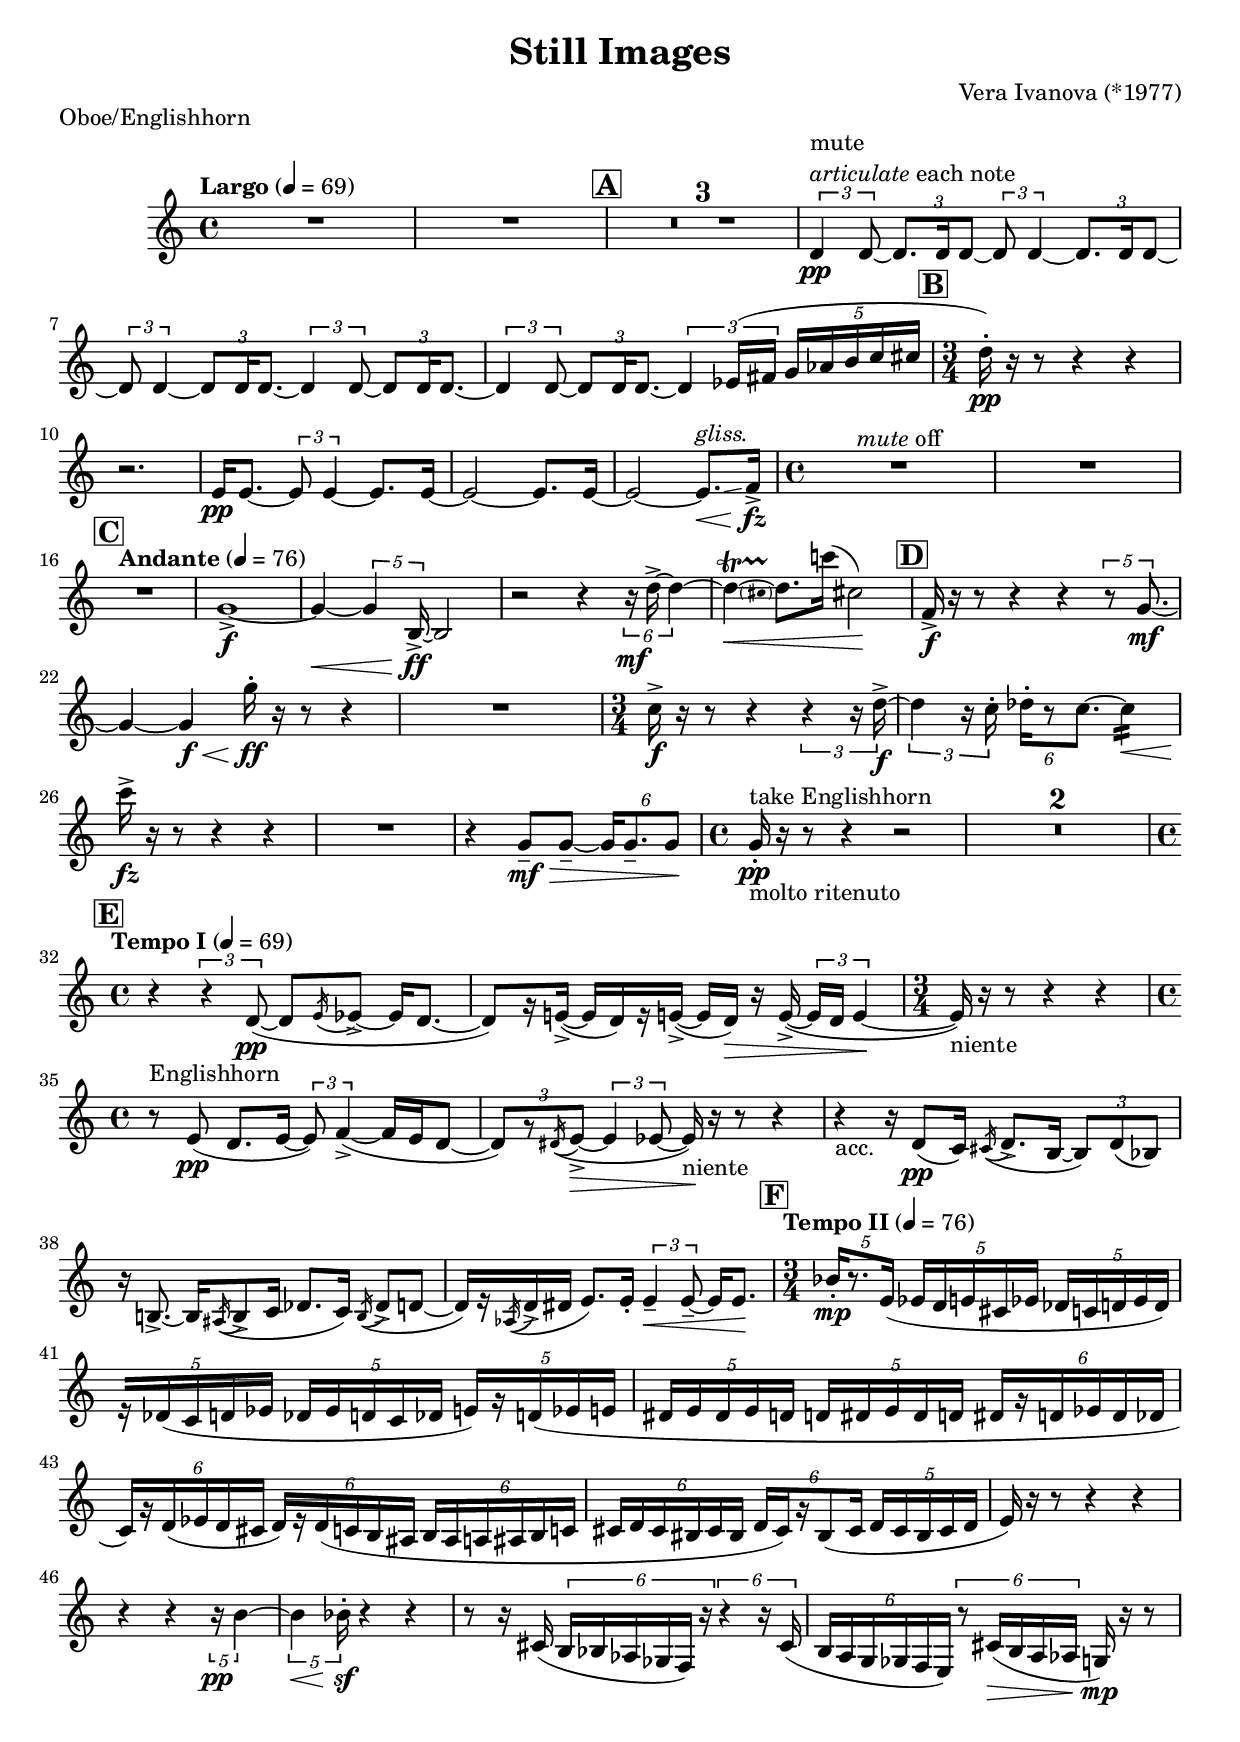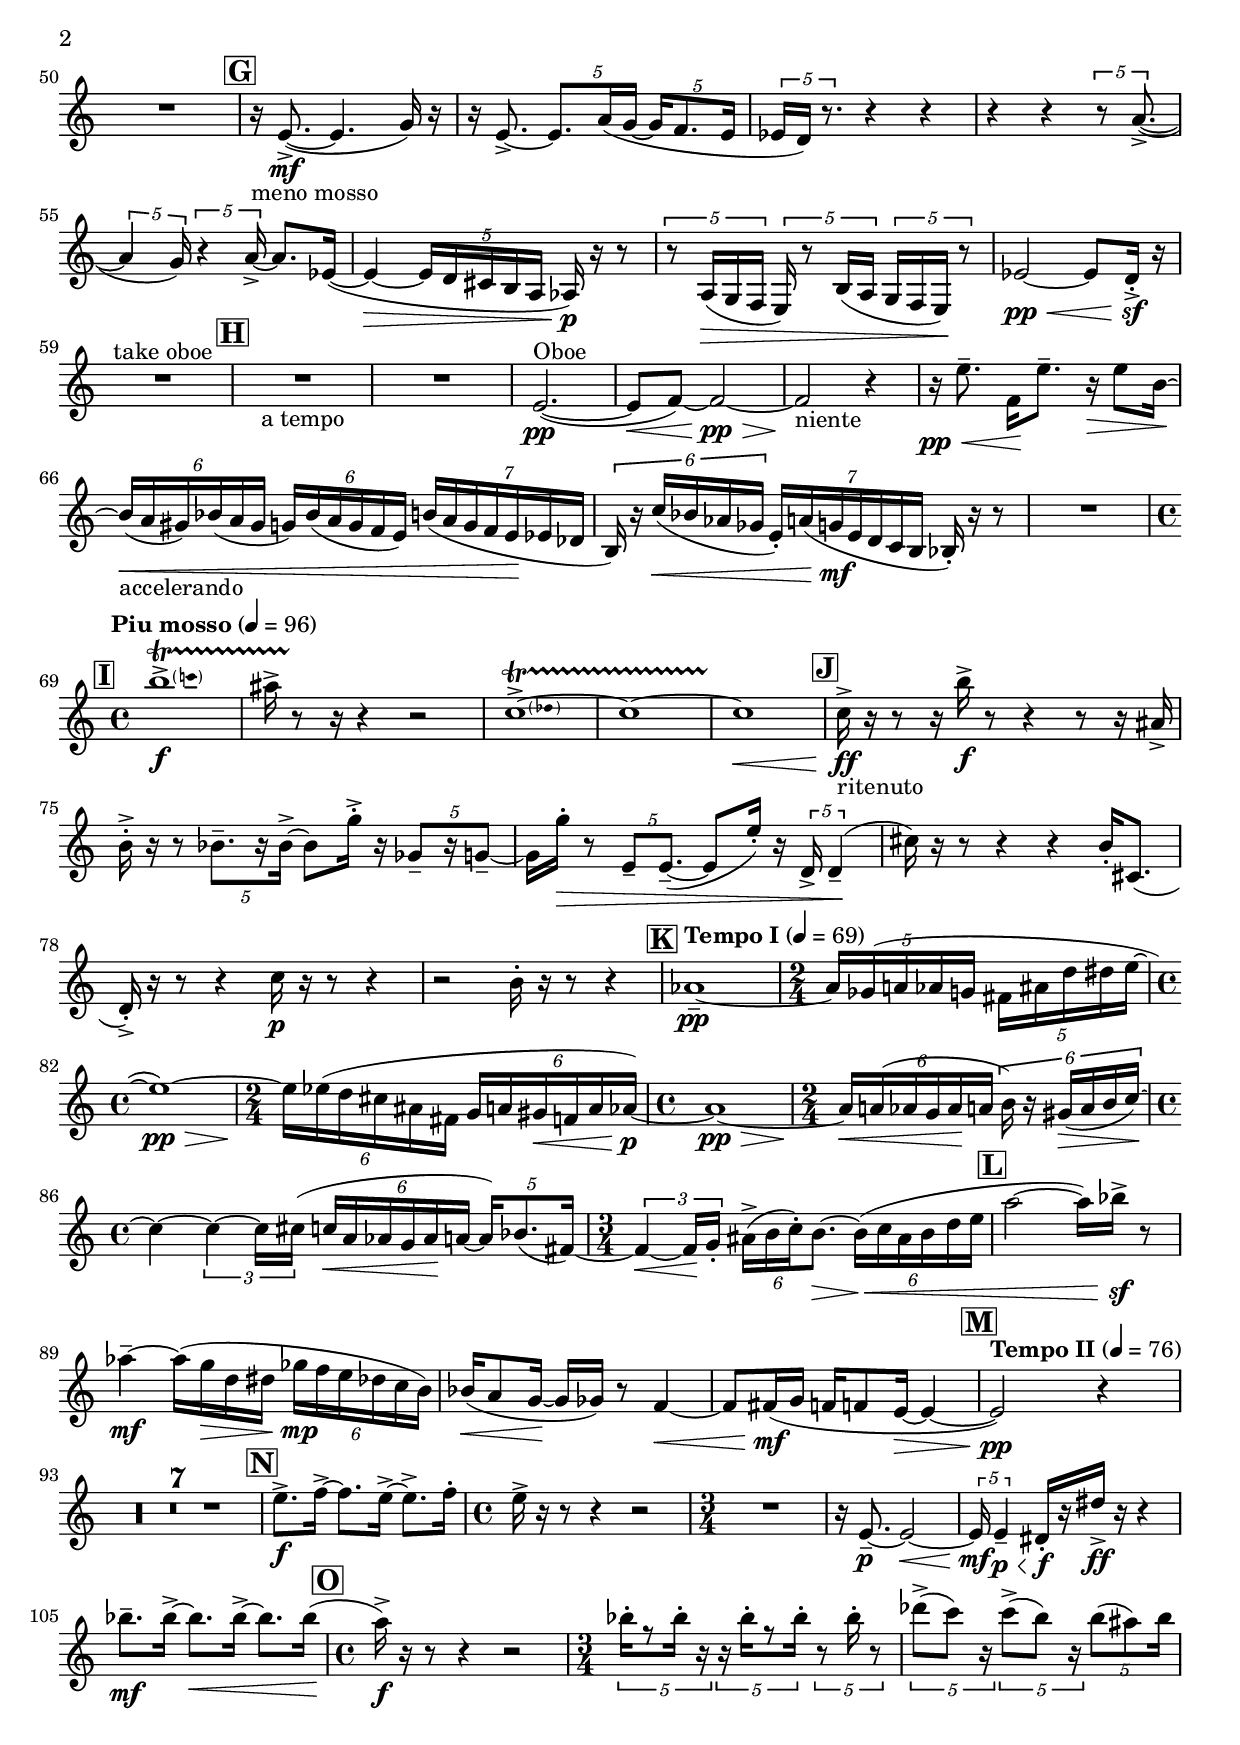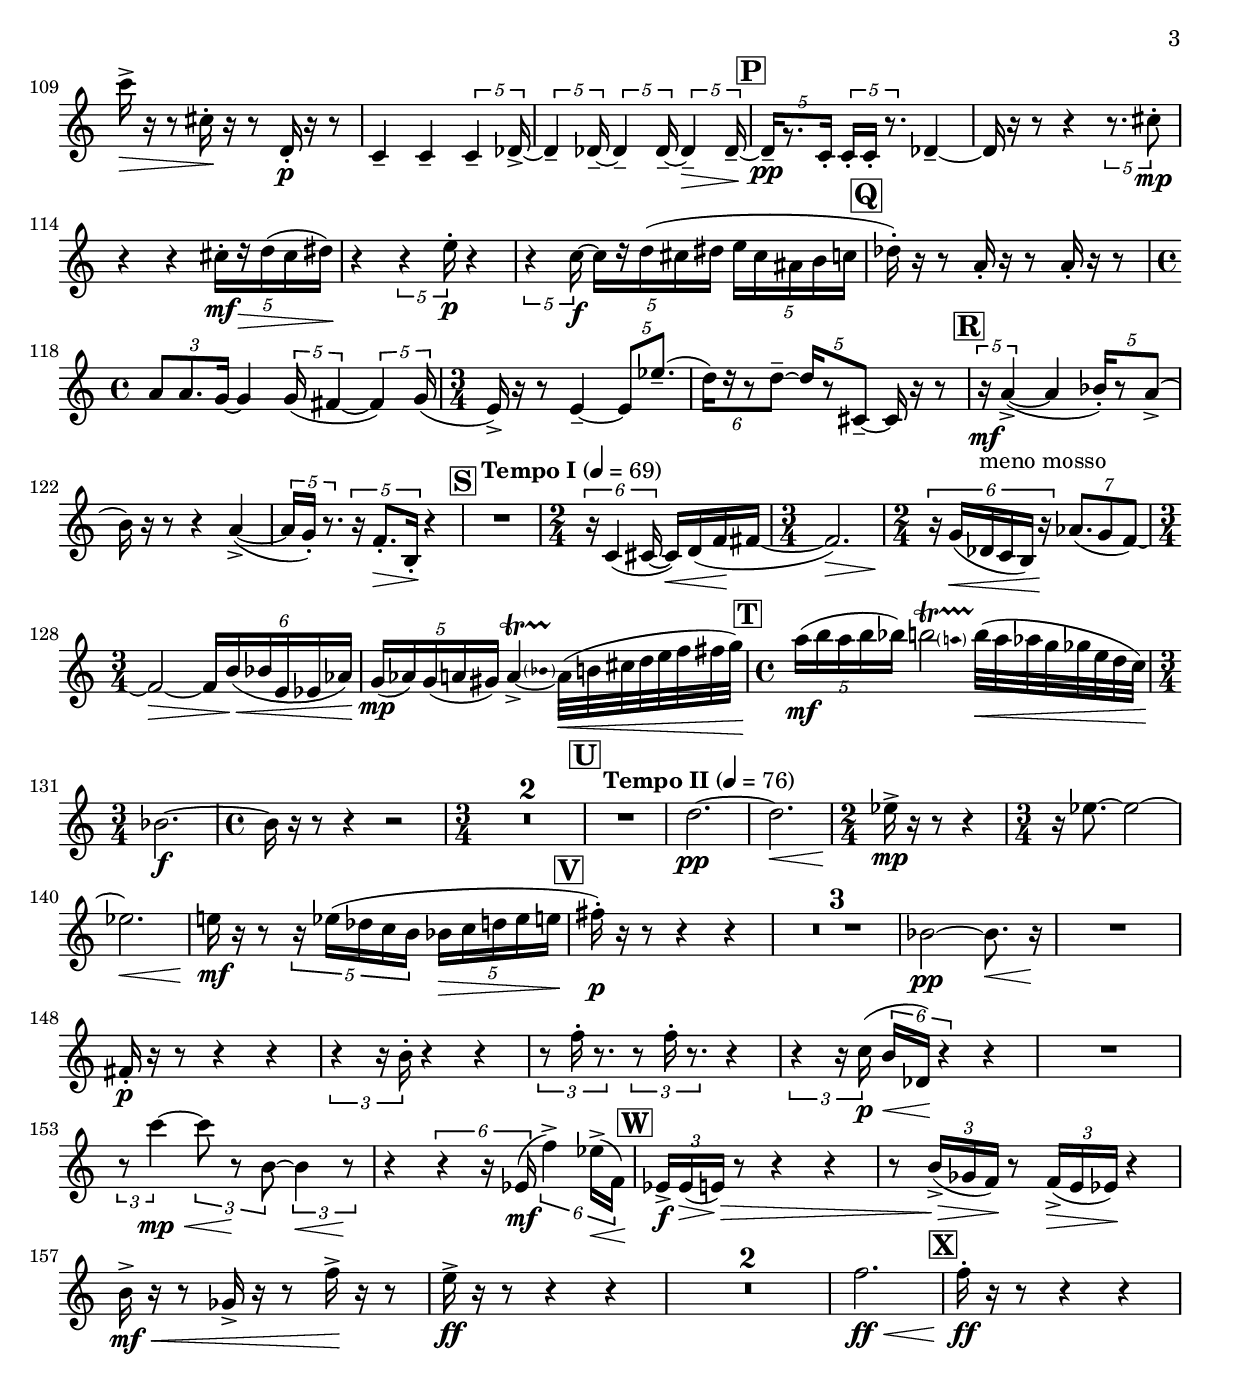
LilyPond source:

\language "english"
%{
Still Images, Vera Ivanova
Oboe and Englishhorn part 
===================

%}

num =
#(define-music-function (parser location musique) (ly:music?)
    #{ 
      \override Score.BarNumber.break-visibility = ##(#f #t #t)
      $musique 
      \revert Score.BarNumber.break-visibility 
    #})
  cornaco_one = \relative c' {
     \time 4/4  
    r4_"Englishhorn" \tuplet 3/2 { r4 d8~(\pp} d8 \acciaccatura e16 ef8~-> ef16 d8.~ | d8[) r16 e!16](->~e16[ d16) r16 e!16](->~e16 d16\>)  r16 e16(->~ \tuplet 3/2 {e16 d16 e4~\!} | 
     \time 3/4  
     e16)_"niente"  r16 r 8 r4 r4 | 
       \time 4/4 
       r8 e8(\pp d8. e16~ \tuplet 3/2 { e8) f4(->~} f16 e16 d8~ | \tuplet 3/2 { d8[) r8  \acciaccatura ds16( e8]~->\>}
       \tuplet 3/2 { e4 ef8~} ef16_"niente"\!) r16 r8 r4 |  r4_"acc." r16 d8\pp(c16) \acciaccatura cs16( d8.-> b16~ \tuplet 3/2 {b8) d8( bf8) } | 
       r16 b!8.->~ b16 \acciaccatura as16( b8-> c16 df8. c16) \acciaccatura b16( df8-> d8~ |  d16[) r16 \acciaccatura af16( d16-> ds16]  e8.) e16-. \tuplet 3/2 { e4--\< e8--~} e16 e8.\! | 
       \time 3/4
        \mark \default  \tempo "Tempo II" 4 = 76
      \tuplet 5/4 { bf'16[-.\mp r8. e,16]( } \tuplet 5/4 {ef16[ d e! cs ef]} \tuplet 5/4 { df16 c! d! ef d)}  | \tuplet 5/4 {r16[ df( c d! ef ]} \tuplet 5/4 {df16[ ef d  c df ]} \tuplet 5/4 { e16[) r16 d!( ef e!]} |
      \tuplet 5/4 {ds16[ e ds e d]}  \tuplet 5/4 {d!16[ ds e ds d!] }   \tuplet 6/4 { ds16[ r d! ef d df] } | \tuplet 6/4 {c16[) r d( ef d cs] } \tuplet 6/4 { d16[) r16 d( c b as] } \tuplet 6/4 { b[ as a! as b c!]} | 
      \tuplet 6/4 { cs16[ d cs bs cs bs]} \tuplet 6/4 { d16[ cs16) r16 bs8( cs16]} \tuplet 5/4 { d16[ cs bs cs d]} | e16) r16 r8 r4 r4 |
      r4 r4 \tuplet 5/4 {r16\pp b'4~ } | \tuplet 5/4 { b4\< bf16-.\sf\! } r4 r4 | 
      r8 r16 cs,16( \tuplet 6/4 { b16[ bf af gf f]) r} \tuplet 6/4 {r4 r16 cs'16( } | \tuplet 6/4 { b16[ a g gf f e]) } \tuplet 6/4 { r8 cs'16\>[( b a af  ]} g16)\!\mp r16 r8  | R2. | 
        \mark \default
      r16_ "meno mosso" e'8.(->\mf~ e4. g16) r16 | 
      r16 e8.->~ \tuplet 5/4 {e8.[ a16( g16]~ } \tuplet 5/4 { g16[ f8. e16] } | \tuplet 5/4 { ef16 d16) r8. } r4 r4 | r4 r4 \tuplet 5/4 {r8 a'8.->(~ } | \tuplet 5/4 {a4 g16) }  \tuplet 5/4 { r4 a16->~ } a8. ef16~( |
     ef4\>~ \tuplet 5/4 {ef16 d cs b a } af16\p\!) r16 r8 | \tuplet 5/4 { r8 a16\>[(g f ] } \tuplet 5/4 { e16) r8 b'16( a16} \tuplet 5/4 {g16[ f e])\! r8 } |  ef'2~\pp\< ef8 d16-.->\sf r16 | R2.^"take oboe" | 
        
        
     }

maple_leaf_rag =  \relative c'' {
  \set Score.markFormatter = # format-mark-box-alphabet
  \key c \major
  \tempo "Largo" 4 = 69
  \compressFullBarRests
  \time 4/4
     R1 |
     R1 \mark \default |
     R1*3 |
     \tuplet 3/2 {
     d,4^\markup {
       \column {
            \line {  mute }
             \line { \italic  articulate each note }  }
                     }_\pp d8~  }   \tuplet 3/2 {d8. d16 d8~}  \tuplet 3/2 { d8 d4~} \tuplet 3/2 { d8. d16 d8~ } | 
    \tuplet 3/2 { d8 d4~ } \tuplet 3/2 { d8 d16 d8.~ } \tuplet 3/2 { d4 d8~ } \tuplet 3/2 { d8 d16 d8.~ } |
     \tuplet 3/2 { d4 d8~}   \tuplet 3/2 {d8[ d16 d8.]~}  \tuplet 3/2 { d4 ef16 (fs16} \tuplet 5/4 { g16[af  b c cs ]}	 | 
  \time 3/4    \mark \default 
  d16-.)_\pp r16 r 8 r4 r4  |
  r2. |
  e,16_\pp [ e8.]~ \tuplet 3/2 { e8 e4~} e8.[ e16~] |
   e2~ e8.[ e16]~ | e2~ e8.^\markup { \italic gliss. }\< [\glissando f16]->_\fz  |
  \time 4/4 R1^\markup {\italic mute off}
    R1 \mark \default   \tempo "Andante" 4 = 76 |
    R1  |
    g1~->_\f |
    g4~\< \tuplet 5/4 {g4 b,16->\ff\!~} b2 |
     r2 r4 \tuplet 6/4 {r16_\mf d'16->~ d4~ } |      \pitchedTrill d4~\< \startTrillSpan cs d8.\stopTrillSpan c'!16 (cs,!2)\!   \mark \default |  
   f,16->\f r16 r8 r4 r4 \tuplet 5/4 {r8 g8.\mf~}  | 
   g4~ g4\f\< g'16-.\ff r16 r8 r4 | R1 | \time 3/4 c,16->\f r16 r8 r4  \tuplet 3/2 {r4 r16 d16~->\f} |
    \tuplet 3/2 {d4 r16 c16-.}    \tuplet 6/4 { df16[-. r8 c8.]~} \repeat tremolo 4 c16\< | c'16->\fz r16 r8  r4 r4 | R2. |
    r4 g,8--\mf\> g8~--\tuplet 6/4 { g16 g8.-- g8-\!} |  
    
    \time 4/4  
   g16-.\pp^\markup {take Englishhorn}_"molto ritenuto" r16  r8 r4 r2 | R1*2 | 
    \mark \default  \tempo "Tempo I" 4 = 69
    %Corno%
 
  % \transpose c g { \cornaco_one } %
   \cornaco_one
 \mark \default  R2._"a tempo" | R2. |
     e2.(^"Oboe"\pp~ | e8\< f8)~ f2~\pp\!\> | f2\!_"niente" r4 |   r16\pp\< e'8.-- f,16\! e'8.-- r16\> e8 b16\!~ | \tuplet 6/4 { b16_"accelerando"(\< a gs) bf( a gs  } \tuplet 6/4 {g!16) bf( a g f e)  } \tuplet 7/4 { b'!16(  a g f e\! ef df } |
     \tuplet 6/4 {b16) r16 c'16\< ( bf af gf } \tuplet 7/4 { e16-.) a ( g\!\mf e d c b  } bf16-.) r16 r8   | R2. | 
     \time 4/4 
        \mark \default  \tempo "Piu mosso" 4 = 96 
        \pitchedTrill b''1->\f \startTrillSpan c |  as16-> r8 \stopTrillSpan  r16 r4 r2 | 
           \pitchedTrill c,1->~ \startTrillSpan df |  c1~ | c1\< \stopTrillSpan  | \mark \default   c16->\ff_"ritenuto"  r16 r8 r16 b'16->\f r8 r4 r8 r16 as,16-> | 
           b16-.-> r16 r8  \tuplet 5/4 {  bf8.[-- r16 bf16]->~ } bf8  g'16-.-> r16  \tuplet 5/4 {  gf,8[-- r16 g8]--~ }  | g16 g'16-.\> r8 \tuplet 5/4 {  e,8-- e8.--~( } e8 e'16-.) r16 \tuplet 5/4 {d,16-> d4--\!( } | cs'16) r16  r8 r4 r4 b16-. cs,8.( | 
           d16-.->) r16 r8 r4 c'16\p r16 r8 r4 | r2 b16-. r16 r8 r4 | 
           \mark \default  \tempo "Tempo I" 4 = 69 
           af1--\pp~ | 
           \time 2/4
           \tuplet 5/4 {af16 gf( a! af g! } \tuplet 5/4  {fs16 as d ds e~ } | 
           \time 4/4 
           e1\pp\>~)
           \time 2/4
           \tuplet 6/4 {e16\! ef( d cs as fs } \tuplet 6/4 { g16 a! gs\< f a af\p\!~) }
           \time 4/4 
           af1\>\pp~
           \time 2/4
           \tuplet 6/4 {af16\!\< a!( af g af\! a!  }  \tuplet 6/4 {b16) r16 gs16(\> a b c)\!~ } |
           \time 4/4 
           c4~ \tuplet 3/2 {c4~ c16 cs16(  } \tuplet 6/4 { c!16\< a af g af\! a~ } \tuplet 5/4 {a16) bf8.( fs16)~ } |
           \time 3/4
          \tuplet 3/2 {fs4\<~ fs16\! g16-.} \tuplet 6/4 { as16->( b c-.) b8.\>~ } \tuplet 6/4 { b16\!\< ( c as b d e   } |  \mark \default a2~ a16) bf16->\sf  r8 | af4--\mf~ af16 ( g16\> d16 ds16 \tuplet 6/4 {gf16\mp\! f e df c b )} |  
          bf16(\< a8 g16\!~ g16 gf16) r8 f4\<~  | f8 fs16\!\mf ( g16 f16 f!8 e16\>~ e4~ | 
          \mark \default \tempo "Tempo II" 4 = 76
          e2\pp\!) r4 | R2.*7 | 
          \mark \default e'8.->\f f16->~ f8. e16->~ e8.-> f16-. | 
          \time 4/4
          e16-> r16 r8  r4 r2 | 
          \time 3/4 
          R2. | r16 e,8.--\p~ e2~\< | \tuplet 5/4 {e16\mf\! e4--\p\< } ds16[-.\f r16 ds'16]->\ff r16 r4 | bf'8.--\mf bf16->~ bf8.\< bf16->~ bf8. bf16\!( | 
          \time 4/4
           \mark \default
            a16->\f) r16 r8 r4 r2  | 
            \time 3/4 
            \tuplet 5/4 {bf16[-. r8 bf16]-. r16} \tuplet 5/4 {r16 bf16[-.  r8 bf16]-.  } \tuplet 5/4 {r8 bf16-. r8} | 
            \tuplet 5/4 {df8-> ( c8) r16 } \tuplet 5/4 {c8-> ( b8) r16 } \tuplet 5/4 {b8 ( as8) b16  } | c16->\> r16 r8 cs,16-.\! r16 r8 d,16-.\p r16 r8 |  c4-- c4-- \tuplet 5/4 {c4-- df16->~ } | 
             \tuplet 5/4 {df4-- df16--~ } \tuplet 5/4 {df4-- df16--~ } \tuplet 5/4 {df4--\> df16--\!~ } |
             \mark \default
             
          \tuplet 5/4 {df16[--\pp r8. c16]-. } \tuplet 5/4 {c16-. c16-. r8. } df4--~ | df16 r16 r8 r4 \tuplet 5/4 { r8. cs'8-.\mp } | r4 r4 \tuplet 5/4 {cs16[-.\mf r16\> d16 ( cs16 ds16]\!)} |
          r4 \tuplet 5/4 { r4 e16-.\p}  r4 | \tuplet 5/4 { r4 c16\f~ } \tuplet 5/4 { c16[ r16 d16( cs16 ds16 ] } \tuplet 5/4 { e16 cs as b c! } | 
           \mark \default
          df16-.) r16 r8 a16-. r16 r8 a16-. r16 r8 | 
          \time 4/4 \tuplet 3/2 { a8 a8. g16~} g4   \tuplet 5/4 { g16( fs4~ } \tuplet 5/4 {fs4) g16 (} |
          \time 3/4
          e16->) r16 r8 e4--~  \tuplet 5/4 { e8 ef'8.--(} | \tuplet 6/4 { d16[) r16 r8 d8]--~ }  \tuplet 5/4 { d16[ r8 cs,8]--~}  cs16 r16 r8 |    
           \mark \default 
           \tuplet 5/4 { r16\mf_"meno mosso" a'4->(~} a4   \tuplet 5/4 { bf16[-.) r8 a8]->( } | b16) r16 r8 r4 a4->~(  |
            \tuplet 5/4 { a16[ g16]-.) r8. }  \tuplet 5/4 { r16 f8.-.\> b,16]-.\!} r4 | 
            \mark \default \tempo "Tempo I" 4 = 69 R2. |
            \time 2/4 
            \tuplet 6/4 { r16 c4( cs16~} cs16\<) d16( f16\! fs16~ | 
            \time 3/4
            fs2.)\> |
            \time 2/4
            \tuplet 6/4 {r16\! g16[\<( df c b]) r16\! } \tuplet 7/4 { af'8.( g8 f8~ )}  | 
            \time 3/4 
            f2\>\!~ \tuplet 6/4 {f16 b\<( bf e, ef af\!)}  | \tuplet 5/4 {g16[\mp( af) g (a gs)] }   \pitchedTrill a4->~ \startTrillSpan bf  a32\< \stopTrillSpan (b cs d e f fs g\!) |  
            \time 4/4 
            \mark \default 
            \tuplet 5/4 {a16[\mf( b a b bf])  }   \pitchedTrill b2 \startTrillSpan a  b32\<( \stopTrillSpan a af g gf e d c\!) | 
            \time 3/4 bf2.\f~ | 
            \time 4/4 
            bf16 r16 r8 r4 r2 | 
            \time 3/4
            R2.*2 |
             \mark \default \tempo "Tempo II" 4 = 76 
             R2. | d2.\pp~ | d2.\<\! | 
             \time 2/4 
             ef16->\mp r16 r8 r4 | 
             \time 3/4 
             r16 ef8.~ ef2~ | ef2.\< | 
             e!16\mf\! r16 r8 \tuplet 5/4 { r16 ef16[( df c b]}  \tuplet 5/4 { bf16[ \> c d! ef e!]} | 
                \mark \default 
             fs16-.\p) r16 r8 r4 r4 |   R2.*3 | bf,2~\pp bf8.\< r16\! | R2. | 
             fs16-.\p r16 r8 r4 r4 | \tuplet 3/2 { r4 r16 b16-.} r4 r4 | \tuplet 3/2 {r8 f'16-. r8.} \tuplet 3/2 { r8 f16-. r8.} r4 | 
             \tuplet 3/2 {r4 r16 c16\p\<(} \tuplet 6/4 { b16 df,16)\! r4 } r4 |  R2. |   
              \tuplet 3/2 { r8 c''4\mp\<~ } \tuplet 3/2 {c8 r8\! b,8~ } \tuplet 3/2 { b4\< r8\!} | 
              r4 \tuplet 6/4 { r4 r16 ef,16\mf( } \tuplet 6/4 { f'4->) ef16->(\<f,16\!)} | 
                \mark \default 
             \tuplet 3/2 {ef16->\f ef16\>( e!16\>\!)} r8 r4 r4 | r8 \tuplet 3/2 {b'16->\> ( gf f\!) } r8  \tuplet 3/2 {f16->\> ( e ef\!) } r4 | 
              b'16->\mf\< r16 r8 gf16-> r16 r8 f'16->\! r16 r8 | e16->\ff  r16 r8 r4 r4 | R2.* 2 | f2.\ff\< |
                \mark \default 
              f16-.\!\ff r16 r8 r4 r4 | 
              
            
            
   
}




\bookpart {
  \header{
    title = "Still Images"

    composer = "Vera Ivanova (*1977)"
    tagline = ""  % removed
  }

  \markup {Oboe/Englishhorn }
  \score {
      <<
        \new Staff \maple_leaf_rag
      >>
  }
 
  }
  
  
\version "2.18.2"  % necessary for upgrading to future LilyPond versions.